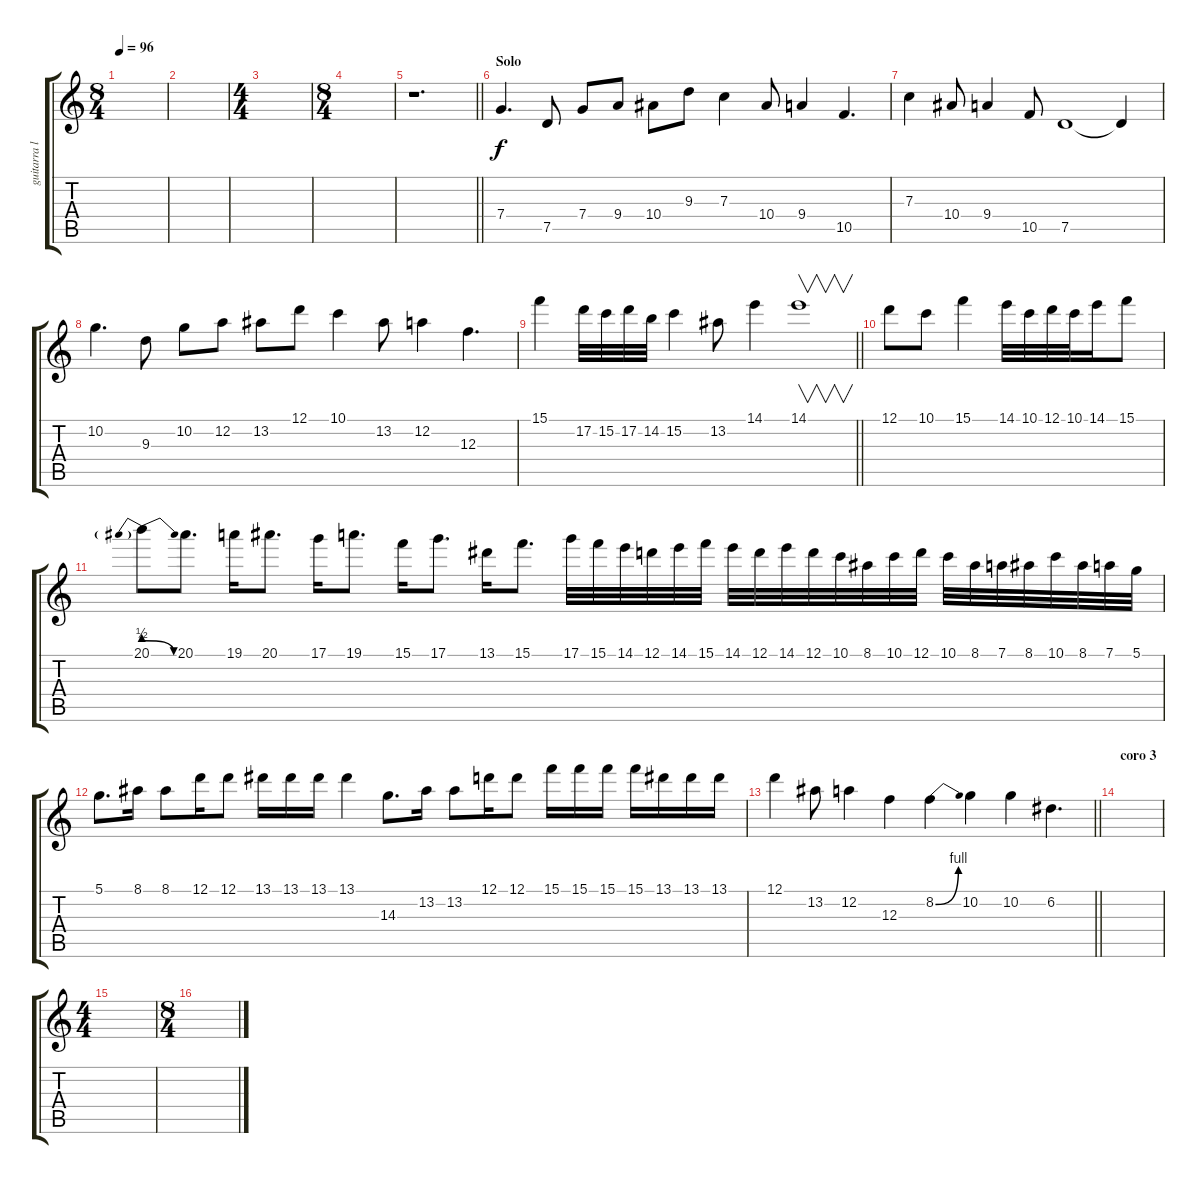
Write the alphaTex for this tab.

\track ("guitarra lider" "guitarra l") {instrument distortionguitar}
\staff {score tabs}
\tuning (D4 A3 F3 C3 G2 D2) {hide}
\ts (8 4)
\tempo 96
\clef g2
\ks c
|
|
\ts (4 4)
|
\ts (8 4)
|
\barLineRight lightlight
r.1{d} |
\section ("" "Solo")
7.4.4{d} 7.5.8 7.4.8 9.4.8 10.4.8 9.3.8 7.3.4 10.4.8 9.4.4 10.5.4{d} |
7.3.4 10.4.8 9.4.4 10.5.8 7.5.1 7.5{t}.4 |
10.2.4{d} 9.3.8 10.2.8 12.2.8 13.2.8 12.1.8 10.1.4 13.2.8 12.2.4 12.3.4{d} |
\barLineRight lightlight
15.1.4 17.2.32 15.2.32 17.2.32 14.2.32 15.2.4 13.2.8 14.1.4 14.1.1{v} |
12.1.8 10.1.8 15.1.4 14.1.32 10.1.32 12.1.32 10.1.32 14.1.16 15.1.8 |
20.1{be (prebendrelease 0 2 60 0)}.8 20.1.8{d} 19.1.16 20.1.8{d} 17.1.16 19.1.8{d} 15.1.16 17.1.8{d} 13.1.16 15.1.8{d} 17.1.32 15.1.32 14.1.32 12.1.32 14.1.32 15.1.32 14.1.32 12.1.32 14.1.32 12.1.32 10.1.32 8.1.32 10.1.32 12.1.32 10.1.32 8.1.32 7.1.32 8.1.32 10.1.32 8.1.32 7.1.32 5.1.32 |
5.1.8{d} 8.1.16 8.1.8 12.1.16 12.1.8 13.1.16 13.1.16 13.1.16 13.1.4 14.3.8{d} 13.2.16 13.2.8 12.1.16 12.1.8 15.1.16 15.1.16 15.1.16 15.1.16 13.1.16 13.1.16 13.1.16 |
\barLineRight lightlight
12.1.4 13.2.8 12.2.4 12.3.4 8.2{be (bend 0 0 60 4)}.4 10.2.4 10.2.4 6.2.4{d} |
\section ("" "coro 3")
|
\ts (4 4)
|
\ts (8 4)
